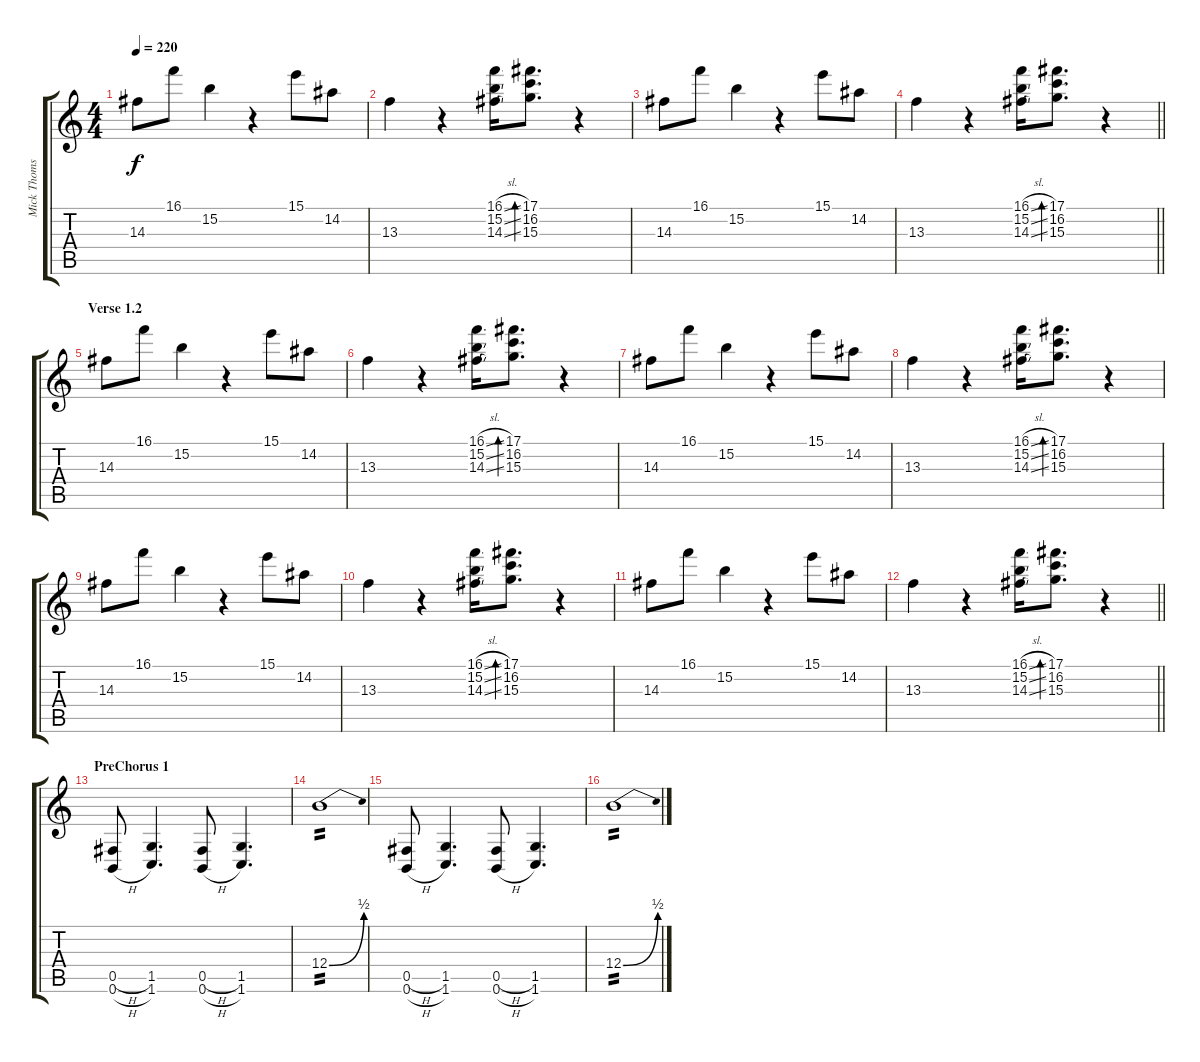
\track ("Mick Thomson" "Mick Thoms") {instrument distortionguitar}
\staff {score tabs}
\tuning (Db4 Ab3 E3 B2 Gb2 B1) {hide}
\ts (4 4)
\tempo 220
\clef g2
\ks c
14.3.8{dy f} 16.1.8 15.2.4 r.4 15.1.8 14.2.8 |
13.3.4 r.4 (16.1{sl} 15.2{sl} 14.3{sl}).16 (17.1 16.2 15.3).8{d bd 120} r.4 |
14.3.8 16.1.8 15.2.4 r.4 15.1.8 14.2.8 |
\barLineRight lightlight
13.3.4 r.4 (16.1{sl} 15.2{sl} 14.3{sl}).16 (17.1 16.2 15.3).8{d bd 120} r.4 |
\section ("" "Verse 1.2")
14.3.8 16.1.8 15.2.4 r.4 15.1.8 14.2.8 |
13.3.4 r.4 (16.1{sl} 15.2{sl} 14.3{sl}).16 (17.1 16.2 15.3).8{d bd 120} r.4 |
14.3.8 16.1.8 15.2.4 r.4 15.1.8 14.2.8 |
13.3.4 r.4 (16.1{sl} 15.2{sl} 14.3{sl}).16 (17.1 16.2 15.3).8{d bd 120} r.4 |
14.3.8 16.1.8 15.2.4 r.4 15.1.8 14.2.8 |
13.3.4 r.4 (16.1{sl} 15.2{sl} 14.3{sl}).16 (17.1 16.2 15.3).8{d bd 120} r.4 |
14.3.8 16.1.8 15.2.4 r.4 15.1.8 14.2.8 |
\barLineRight lightlight
13.3.4 r.4 (16.1{sl} 15.2{sl} 14.3{sl}).16 (17.1 16.2 15.3).8{d bd 120} r.4 |
\section ("" "PreChorus 1")
(0.5{h} 0.6{h}).8{volume 13 instrument distortionguitar} (1.5 1.6).4{d} (0.5{h} 0.6{h}).8 (1.5 1.6).4{d} |
12.4{be (bend 0 0 60 2)}.1{tp 2} |
(0.5{h} 0.6{h}).8 (1.5 1.6).4{d} (0.5{h} 0.6{h}).8 (1.5 1.6).4{d} |
12.4{be (bend 0 0 60 2)}.1{tp 2}
